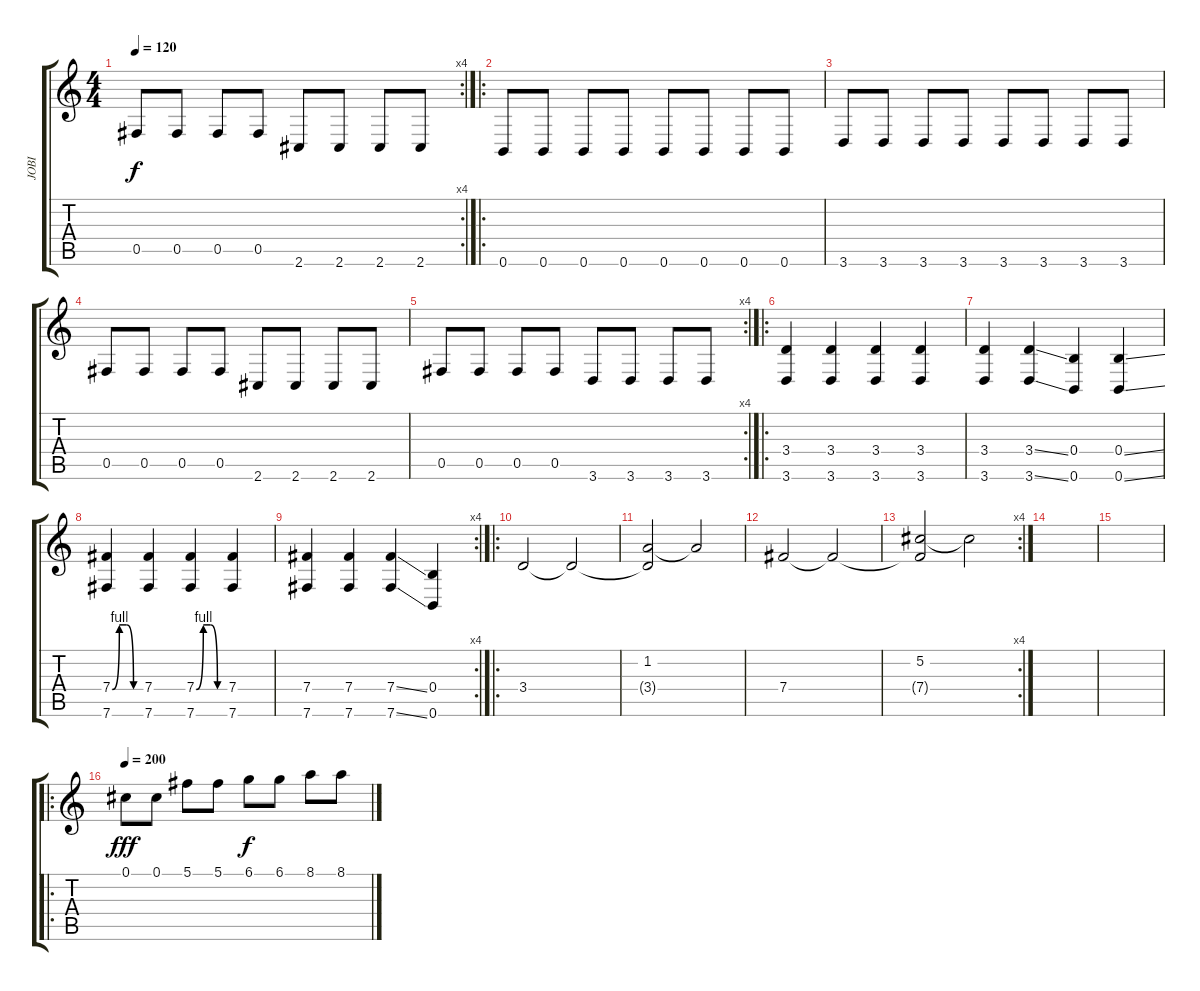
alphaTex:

\track ("JOBI" "JOBI") {instrument distortionguitar}
\staff {score tabs}
\tuning (Db4 Ab3 E3 B2 Gb2 B1) {hide}
\rc 4
\ts (4 4)
\tempo 120
\clef g2
\ks c
0.5.8{dy f} 0.5.8 0.5.8 0.5.8 2.6.8 2.6.8 2.6.8 2.6.8 |
\ro
0.6.8 0.6.8 0.6.8 0.6.8 0.6.8 0.6.8 0.6.8 0.6.8 |
3.6.8 3.6.8 3.6.8 3.6.8 3.6.8 3.6.8 3.6.8 3.6.8 |
0.5.8 0.5.8 0.5.8 0.5.8 2.6.8 2.6.8 2.6.8 2.6.8 |
\rc 4
0.5.8 0.5.8 0.5.8 0.5.8 3.6.8 3.6.8 3.6.8 3.6.8 |
\ro
(3.4 3.6).4 (3.4 3.6).4 (3.4 3.6).4 (3.4 3.6).4 |
(3.4 3.6).4 (3.4{ss} 3.6{ss}).4 (0.4 0.6).4 (0.4{ss} 0.6{ss}).4 |
(7.4{be (custom 0 0 15 4 30 4 45 0 60 0)} 7.6).4 (7.4 7.6).4 (7.4{be (custom 0 0 15 4 30 4 45 0 60 0)} 7.6).4 (7.4 7.6).4 |
\rc 4
(7.4 7.6).4 (7.4 7.6).4 (7.4{ss} 7.6{ss}).4 (0.4 0.6).4 |
\ro
3.4.2{volume 16 balance 8 instrument overdrivenguitar} 3.4{t}.2 |
(1.2 3.4{t}).2 1.2{t}.2 |
7.4.2 7.4{t}.2 |
\rc 4
(5.2 7.4{t}).2 5.2{t}.2 |
|
|
\ro
\tempo 200
0.1.8{dy fff volume 6} 0.1.8 5.1.8 5.1.8 6.1.8{dy f} 6.1.8 8.1.8 8.1.8
